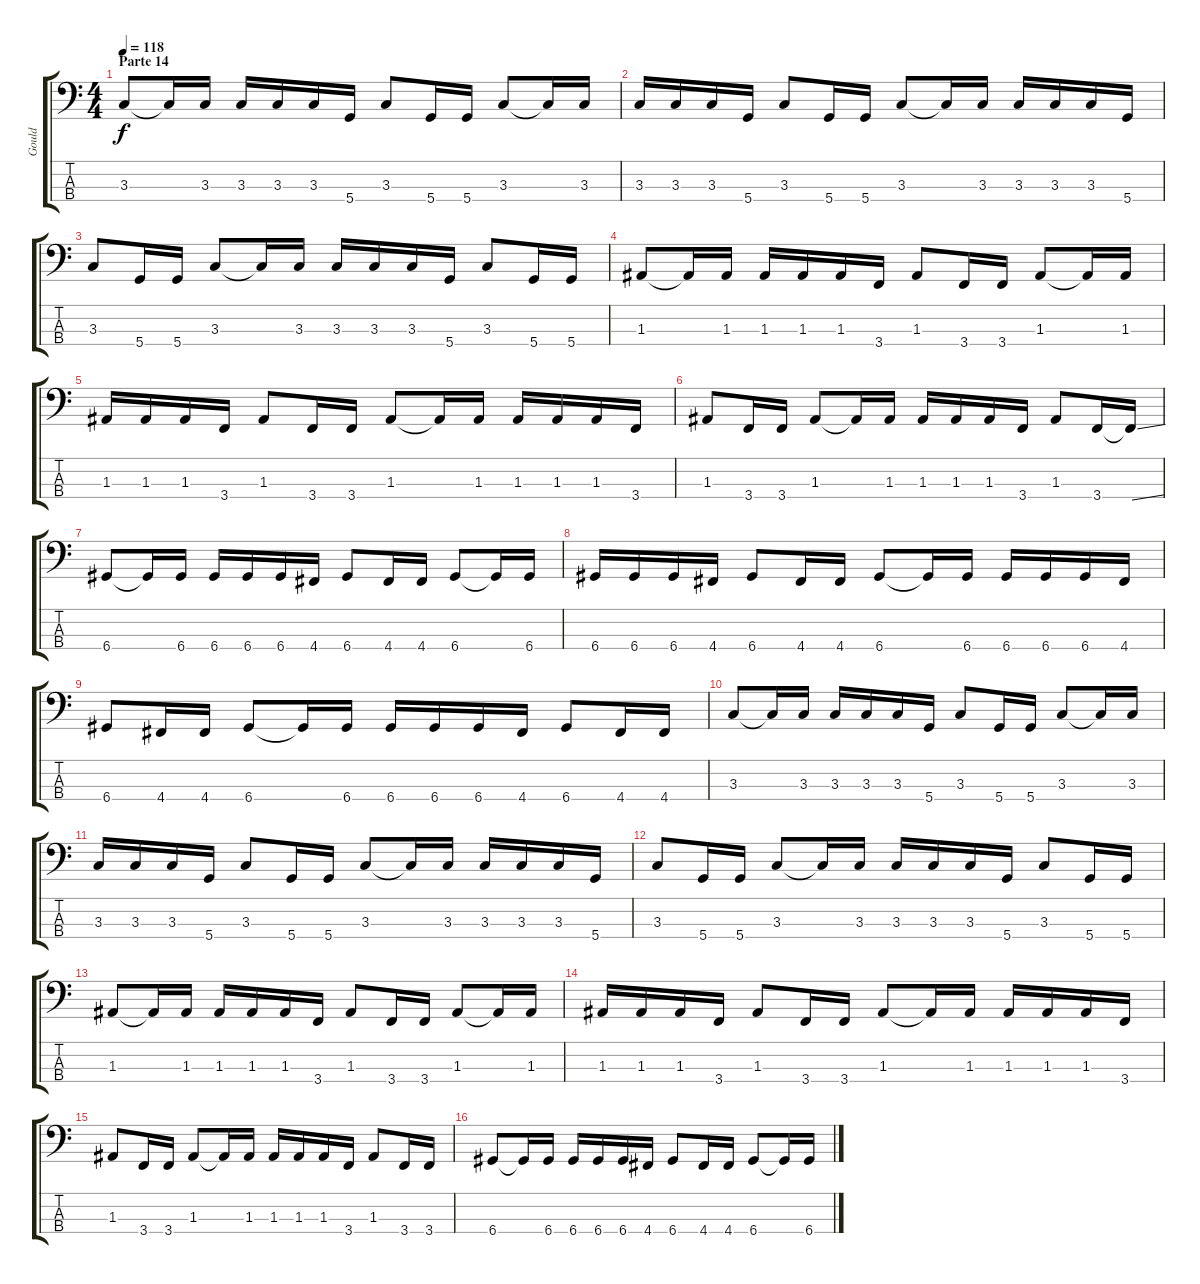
\track ("Gould" "Gould") {instrument electricbasspick}
\staff {score tabs}
\tuning (G2 D2 A1 D1) {hide}
\ts (4 4)
\section ("" "Parte 14")
\tempo 118
\clef f4
\ks c
3.3.8{dy f} 3.3{t}.16 3.3.16 3.3.16 3.3.16 3.3.16 5.4.16 3.3.8 5.4.16 5.4.16 3.3.8 3.3{t}.16 3.3.16 |
3.3.16 3.3.16 3.3.16 5.4.16 3.3.8 5.4.16 5.4.16 3.3.8 3.3{t}.16 3.3.16 3.3.16 3.3.16 3.3.16 5.4.16 |
3.3.8 5.4.16 5.4.16 3.3.8 3.3{t}.16 3.3.16 3.3.16 3.3.16 3.3.16 5.4.16 3.3.8 5.4.16 5.4.16 |
1.3.8 1.3{t}.16 1.3.16 1.3.16 1.3.16 1.3.16 3.4.16 1.3.8 3.4.16 3.4.16 1.3.8 1.3{t}.16 1.3.16 |
1.3.16 1.3.16 1.3.16 3.4.16 1.3.8 3.4.16 3.4.16 1.3.8 1.3{t}.16 1.3.16 1.3.16 1.3.16 1.3.16 3.4.16 |
1.3.8 3.4.16 3.4.16 1.3.8 1.3{t}.16 1.3.16 1.3.16 1.3.16 1.3.16 3.4.16 1.3.8 3.4.16 3.4{ss t}.16 |
6.4.8 6.4{t}.16 6.4.16 6.4.16 6.4.16 6.4.16 4.4.16 6.4.8 4.4.16 4.4.16 6.4.8 6.4{t}.16 6.4.16 |
6.4.16 6.4.16 6.4.16 4.4.16 6.4.8 4.4.16 4.4.16 6.4.8 6.4{t}.16 6.4.16 6.4.16 6.4.16 6.4.16 4.4.16 |
6.4.8 4.4.16 4.4.16 6.4.8 6.4{t}.16 6.4.16 6.4.16 6.4.16 6.4.16 4.4.16 6.4.8 4.4.16 4.4.16 |
3.3.8 3.3{t}.16 3.3.16 3.3.16 3.3.16 3.3.16 5.4.16 3.3.8 5.4.16 5.4.16 3.3.8 3.3{t}.16 3.3.16 |
3.3.16 3.3.16 3.3.16 5.4.16 3.3.8 5.4.16 5.4.16 3.3.8 3.3{t}.16 3.3.16 3.3.16 3.3.16 3.3.16 5.4.16 |
3.3.8 5.4.16 5.4.16 3.3.8 3.3{t}.16 3.3.16 3.3.16 3.3.16 3.3.16 5.4.16 3.3.8 5.4.16 5.4.16 |
1.3.8 1.3{t}.16 1.3.16 1.3.16 1.3.16 1.3.16 3.4.16 1.3.8 3.4.16 3.4.16 1.3.8 1.3{t}.16 1.3.16 |
1.3.16 1.3.16 1.3.16 3.4.16 1.3.8 3.4.16 3.4.16 1.3.8 1.3{t}.16 1.3.16 1.3.16 1.3.16 1.3.16 3.4.16 |
1.3.8 3.4.16 3.4.16 1.3.8 1.3{t}.16 1.3.16 1.3.16 1.3.16 1.3.16 3.4.16 1.3.8 3.4.16 3.4.16 |
6.4.8 6.4{t}.16 6.4.16 6.4.16 6.4.16 6.4.16 4.4.16 6.4.8 4.4.16 4.4.16 6.4.8 6.4{t}.16 6.4.16
